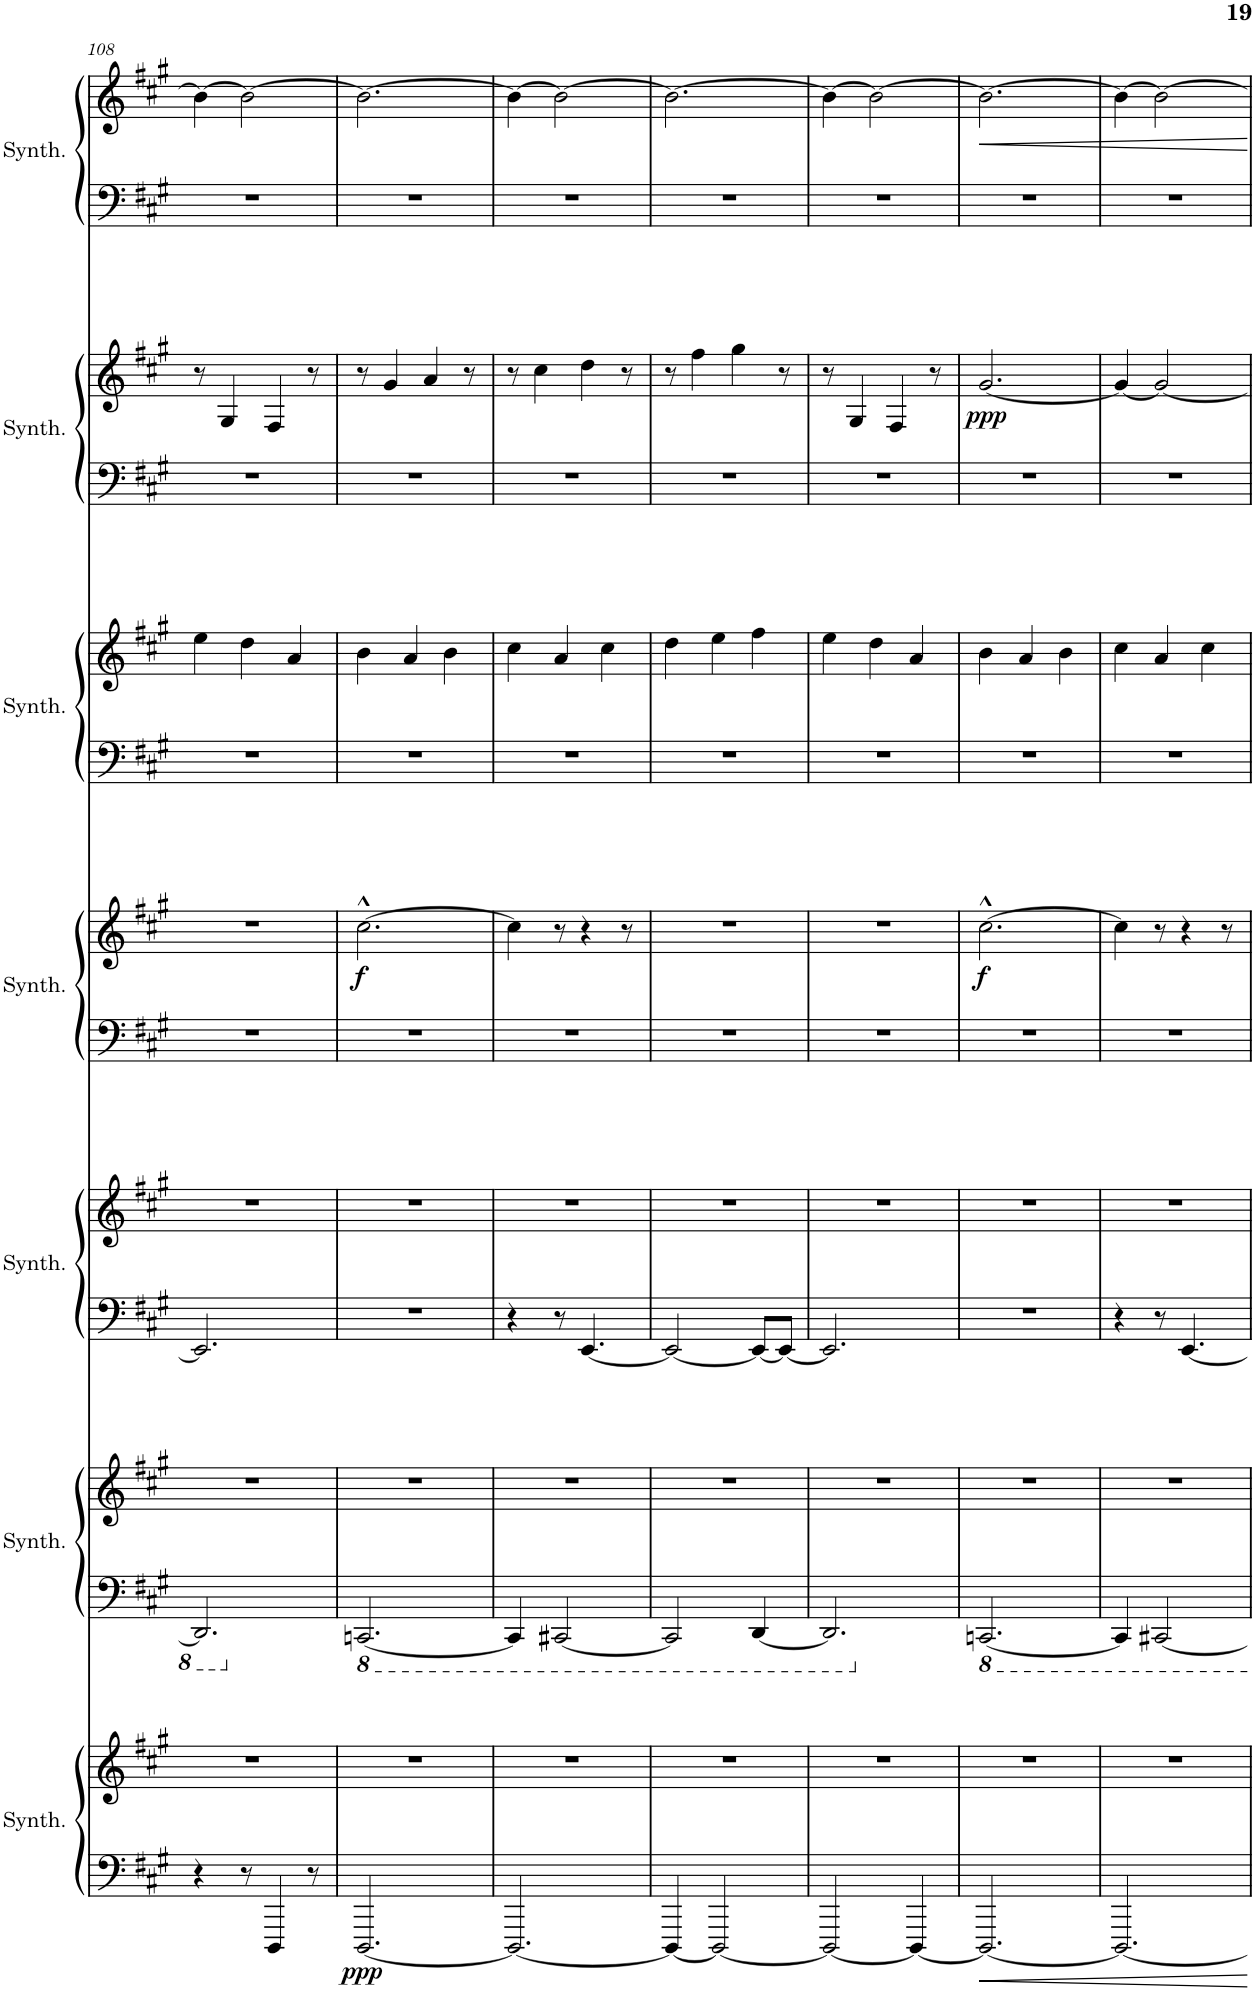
**kern	**kern	**dynam	**kern	**kern	**kern	**kern	**kern	**kern	**dynam	**kern	**kern	**kern	**kern	**dynam	**kern	**kern
*part7	*part7	*part7	*part6	*part6	*part5	*part5	*part4	*part4	*part4	*part3	*part3	*part2	*part2	*part2	*part1	*part1
*staff14	*staff13	*staff13/14	*staff12	*staff11	*staff10	*staff9	*staff8	*staff7	*staff7/8	*staff6	*staff5	*staff4	*staff3	*staff3/4	*staff2	*staff1
*I"Crystal Synthesizer	*	*	*I"Saw Synthesizer	*	*I"Atmosphere Synthesizer	*	*I"Goblins Synthesizer	*	*	*I"Choir Synthesizer	*	*I"Bowed Synthesizer	*	*	*I"String Synthesizer	*
*I'Synth.	*	*	*I'Synth.	*	*I'Synth.	*	*I'Synth.	*	*	*I'Synth.	*	*I'Synth.	*	*	*I'Synth.	*
!!LO:PB:g=z
*clefF4	*clefG2	*	*clefF4	*clefG2	*clefF4	*clefG2	*clefF4	*clefG2	*	*clefF4	*clefG2	*clefF4	*clefG2	*	*clefF4	*clefG2
*k[f#c#g#]	*k[f#c#g#]	*	*k[f#c#g#]	*k[f#c#g#]	*k[f#c#g#]	*k[f#c#g#]	*k[f#c#g#]	*k[f#c#g#]	*	*k[f#c#g#]	*k[f#c#g#]	*k[f#c#g#]	*k[f#c#g#]	*	*k[f#c#g#]	*k[f#c#g#]
*M6/8	*M6/8	*	*M6/8	*M6/8	*M6/8	*M6/8	*M6/8	*M6/8	*	*M6/8	*M6/8	*M6/8	*M6/8	*	*M6/8	*M6/8
=108	=108	=108	=108	=108	=108	=108	=108	=108	=108	=108	=108	=108	=108	=108	=108	=108
4r	2.r	.	2.DDD/]	2.r	2.EE/]	2.r	2.r	2.r	.	2.r	4ee\	2.r	8r	.	2.r	4b\_
.	.	.	.	.	.	.	.	.	.	.	.	.	4G#/	.	.	.
8r	.	.	.	.	.	.	.	.	.	.	4dd\	.	.	.	.	2b\_
4DDD/	.	.	.	.	.	.	.	.	.	.	.	.	4F#/	.	.	.
.	.	.	.	.	.	.	.	.	.	.	4a/	.	.	.	.	.
8r	.	.	.	.	.	.	.	.	.	.	.	.	8r	.	.	.
=109	=109	=109	=109	=109	=109	=109	=109	=109	=109	=109	=109	=109	=109	=109	=109	=109
*	*	*	*8ba	*	*	*	*	*	*	*	*	*	*	*	*	*
!	!	!LO:DY:b=2	!	!	!	!	!	!	!LO:DY:b	!	!	!	!	!	!	!
[2.DDD/	2.r	ppp	[2.CCCn/	2.r	2.r	2.r	2.r	[2.cc#^^\	f	2.r	4b\	2.r	8r	.	2.r	2.b\_
.	.	.	.	.	.	.	.	.	.	.	.	.	4g#/	.	.	.
.	.	.	.	.	.	.	.	.	.	.	4a/	.	.	.	.	.
.	.	.	.	.	.	.	.	.	.	.	.	.	4a/	.	.	.
.	.	.	.	.	.	.	.	.	.	.	4b\	.	.	.	.	.
.	.	.	.	.	.	.	.	.	.	.	.	.	8r	.	.	.
=110	=110	=110	=110	=110	=110	=110	=110	=110	=110	=110	=110	=110	=110	=110	=110	=110
2.DDD/_	2.r	.	4CCC/]	2.r	4r	2.r	2.r	4cc#\]	.	2.r	4cc#\	2.r	8r	.	2.r	4b\_
.	.	.	.	.	.	.	.	.	.	.	.	.	4cc#\	.	.	.
.	.	.	[2CCC#X/	.	8r	.	.	8r	.	.	4a/	.	.	.	.	2b\_
.	.	.	.	.	[4.EE/	.	.	4r	.	.	.	.	4dd\	.	.	.
.	.	.	.	.	.	.	.	.	.	.	4cc#\	.	.	.	.	.
.	.	.	.	.	.	.	.	8r	.	.	.	.	8r	.	.	.
=111	=111	=111	=111	=111	=111	=111	=111	=111	=111	=111	=111	=111	=111	=111	=111	=111
4DDD/_	2.r	.	2CCC#/]	2.r	2EE/_	2.r	2.r	2.r	.	2.r	4dd\	2.r	8r	.	2.r	2.b\_
.	.	.	.	.	.	.	.	.	.	.	.	.	4ff#\	.	.	.
2DDD/_	.	.	.	.	.	.	.	.	.	.	4ee\	.	.	.	.	.
.	.	.	.	.	.	.	.	.	.	.	.	.	4gg#\	.	.	.
.	.	.	[4DDD/	.	8EE/L_	.	.	.	.	.	4ff#\	.	.	.	.	.
.	.	.	.	.	8EE/J_	.	.	.	.	.	.	.	8r	.	.	.
=112	=112	=112	=112	=112	=112	=112	=112	=112	=112	=112	=112	=112	=112	=112	=112	=112
2DDD/_	2.r	.	2.DDD/]	2.r	2.EE/]	2.r	2.r	2.r	.	2.r	4ee\	2.r	8r	.	2.r	4b\_
.	.	.	.	.	.	.	.	.	.	.	.	.	4G#/	.	.	.
.	.	.	.	.	.	.	.	.	.	.	4dd\	.	.	.	.	2b\_
.	.	.	.	.	.	.	.	.	.	.	.	.	4F#/	.	.	.
4DDD/_	.	.	.	.	.	.	.	.	.	.	4a/	.	.	.	.	.
.	.	.	.	.	.	.	.	.	.	.	.	.	8r	.	.	.
=113	=113	=113	=113	=113	=113	=113	=113	=113	=113	=113	=113	=113	=113	=113	=113	=113
*	*	*	*X8ba	*	*	*	*	*	*	*	*	*	*	*	*	*
!	!	!	!	!	!	!	!	!	!LO:DY:b	!	!	!	!	!LO:DY:b	!	!
2.DDD/_	2.r	.	[2.CCCn/	2.r	2.r	2.r	2.r	[2.cc#^^\	f	2.r	4b\	2.r	[2.g#/	ppp	2.r	2.b\_
.	.	.	.	.	.	.	.	.	.	.	4a/	.	.	.	.	.
.	.	.	.	.	.	.	.	.	.	.	4b\	.	.	.	.	.
=114	=114	=114	=114	=114	=114	=114	=114	=114	=114	=114	=114	=114	=114	=114	=114	=114
2.DDD/_	2.r	.	4CCC/]	2.r	4r	2.r	2.r	4cc#\]	.	2.r	4cc#\	2.r	4g#/_	.	2.r	4b\_
.	.	.	[2CCC#X/	.	8r	.	.	8r	.	.	4a/	.	2g#/_	.	.	2b\_
.	.	.	.	.	[4.EE/	.	.	4r	.	.	.	.	.	.	.	.
.	.	.	.	.	.	.	.	.	.	.	4cc#\	.	.	.	.	.
.	.	.	.	.	.	.	.	8r	.	.	.	.	.	.	.	.
=	=	=	=	=	=	=	=	=	=	=	=	=	=	=	=	=
*-	*-	*-	*-	*-	*-	*-	*-	*-	*-	*-	*-	*-	*-	*-	*-	*-
